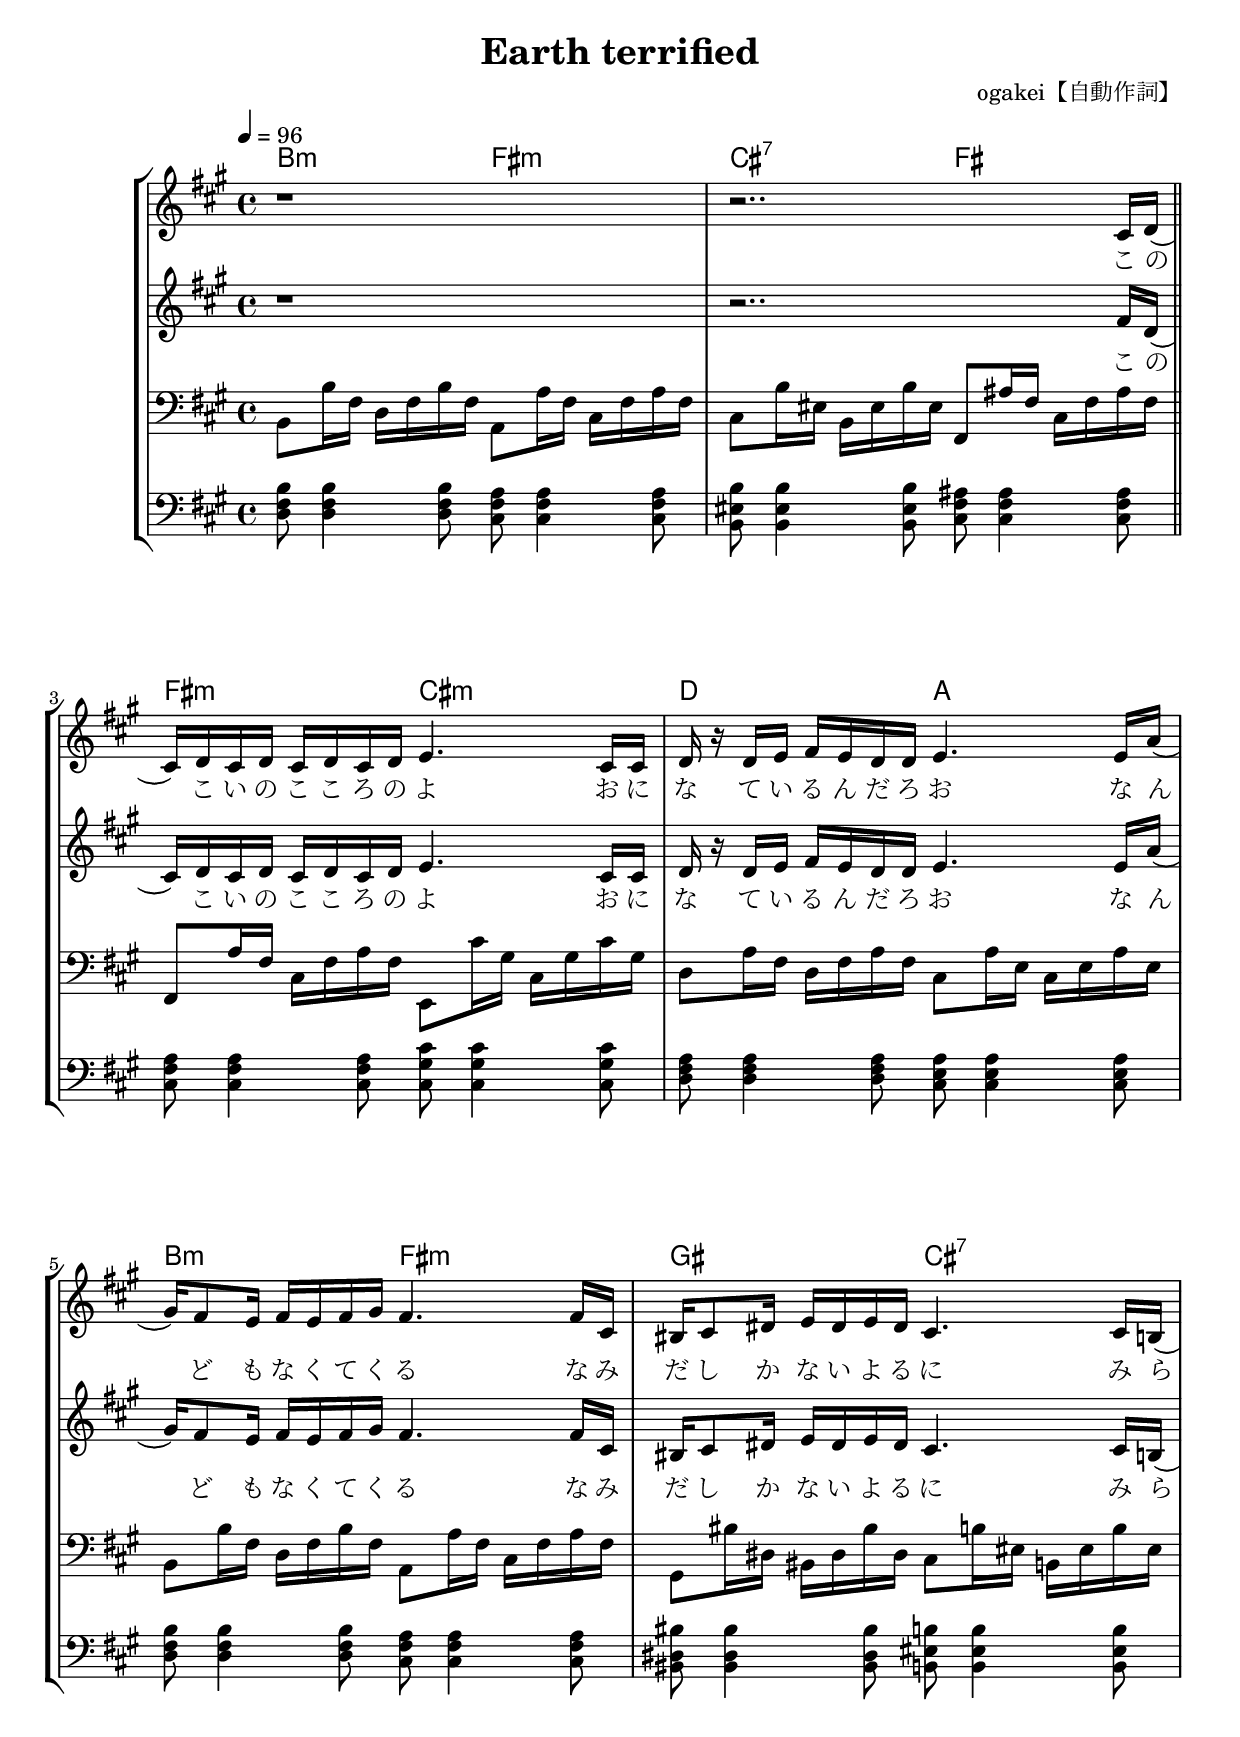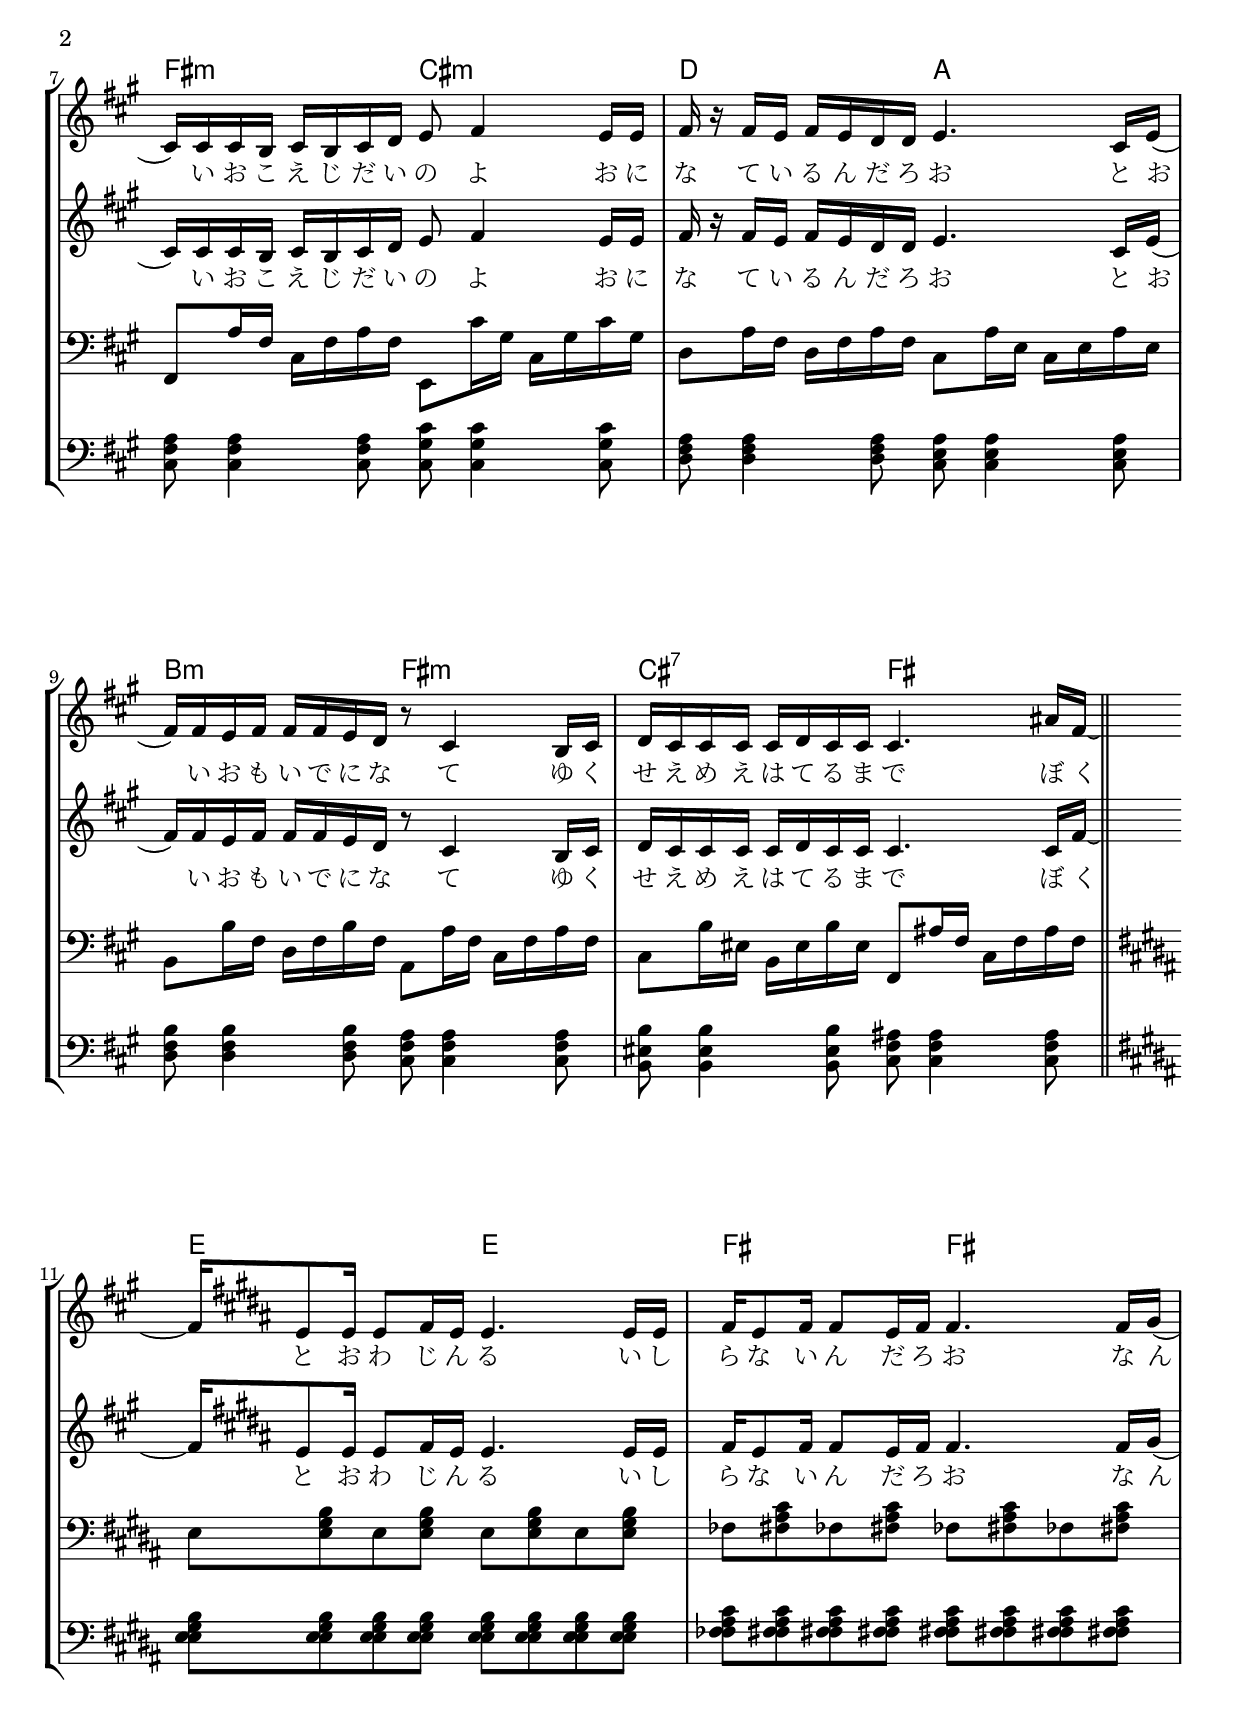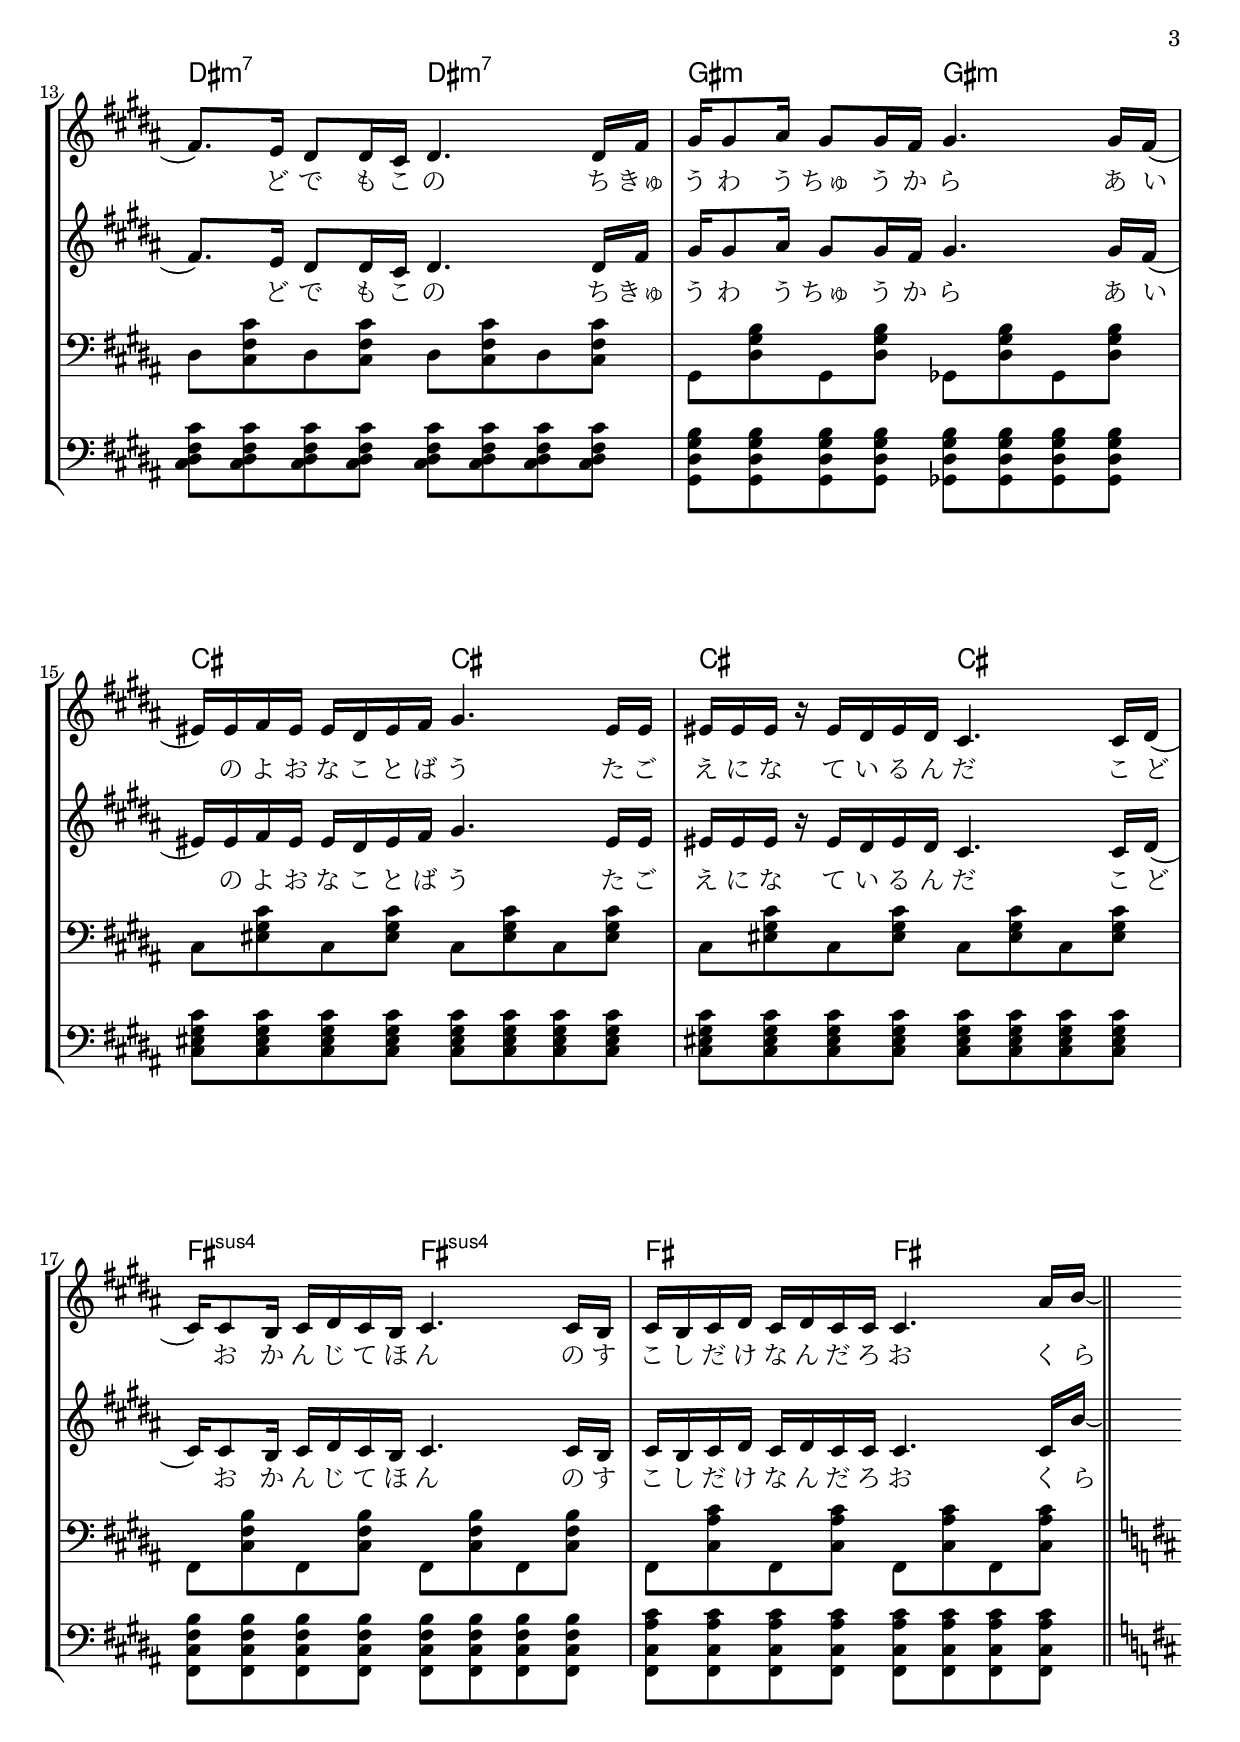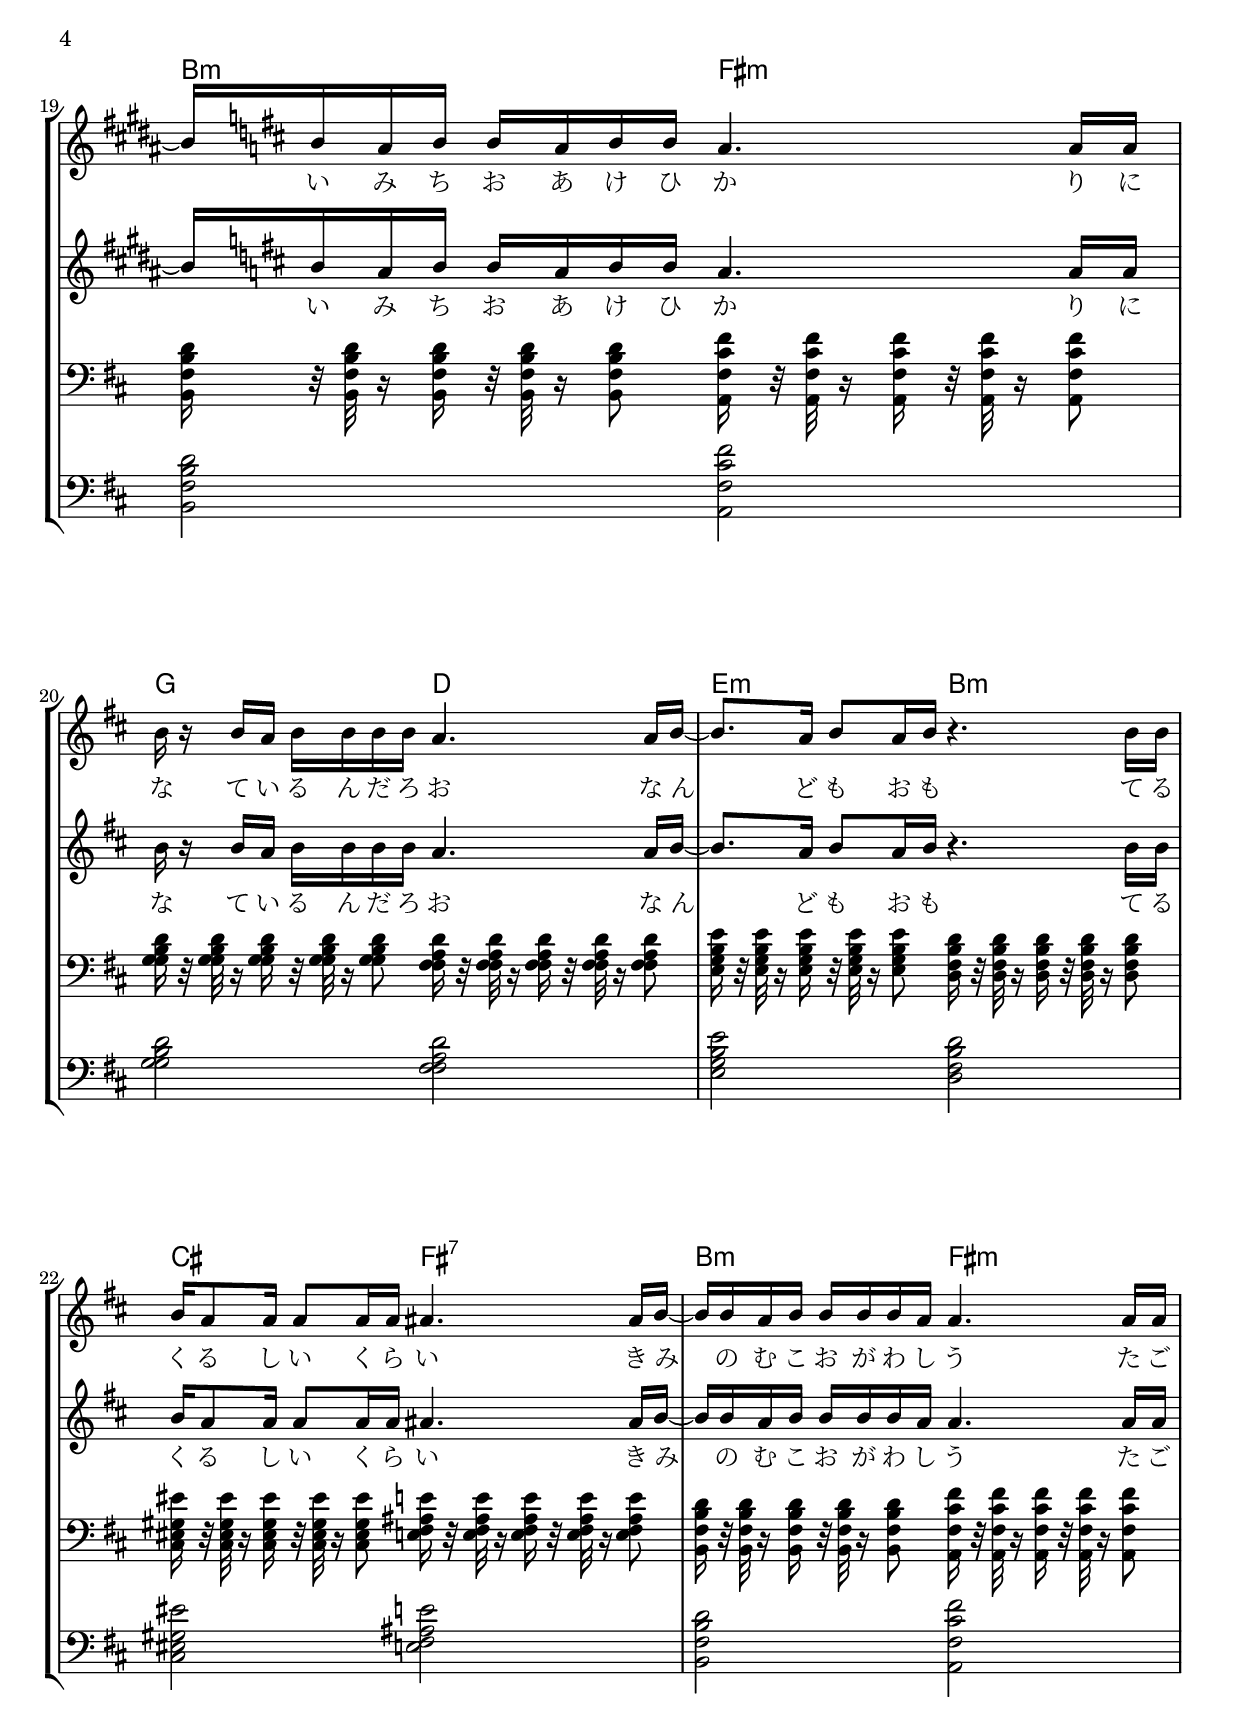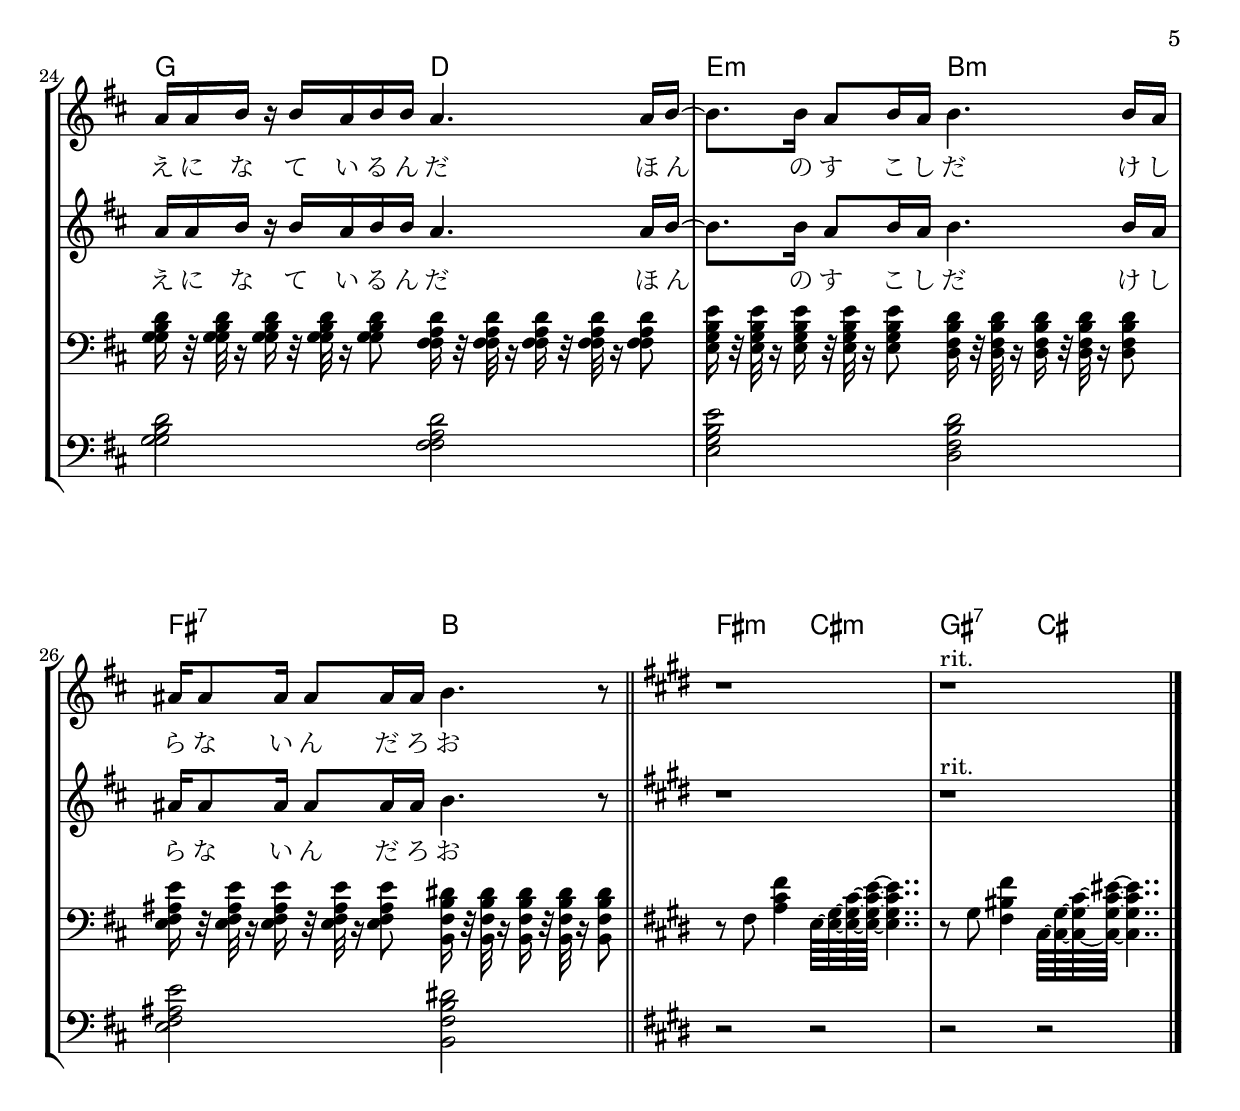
\version "2.12.1"

\header {
	title = \markup {"Earth terrified"}
	composer = \markup \center-column {ogakei【自動作詞】}
}

harmony = \chordmode {
	b2:m fis:m cis:7 fis 

	fis:m cis:m d a b:m fis:m gis cis:7 fis:m cis:m d a b:m fis:m cis:7 fis 

	e e fis fis dis:min7 dis:min7 gis:m gis:m cis cis cis cis fis:sus4 fis:sus4 fis fis 

	b:m fis:m g d e:m b:m cis fis:7 b:m fis:m g d e:m b:m fis:7 b 

	fis:m cis:m gis:7 cis 
}

melody = {
	\key a \major
	\tempo 4 = 96
	r1 | r2.. 
	\set Staff.midiInstrument = #"mmi0.48"
	cis'16  d'16 
	(cis'16)  d'16  cis'16  d'16  cis'16  d'16  cis'16  d'16  e'4.  cis'16  cis'16 
	d'16  r16  d'16  e'16  fis'16  e'16  d'16  d'16  e'4.  e'16  a'16 
	(gis'16)  fis'8  e'16  fis'16  e'16  fis'16  gis'16  fis'4.  fis'16  cis'16 
	bis16  cis'8  dis'16  e'16  dis'16  e'16  dis'16  cis'4.  cis'16  b16 
	(cis'16)  cis'16  cis'16  b16  cis'16  b16  cis'16  d'16  e'8  fis'4  e'16  e'16 
	fis'16  r16  fis'16  e'16  fis'16  e'16  d'16  d'16  e'4.  cis'16  e'16 
	(fis'16)  fis'16  e'16  fis'16  fis'16  fis'16  e'16  d'16  r8  cis'4  b16  cis'16 
	d'16  cis'16  cis'16  cis'16  cis'16  d'16  cis'16  cis'16  cis'4.  	\set Staff.midiInstrument = #"mmi0.48"
	ais'16  fis'16~ 
	fis'16  	\key b \major
e'8  e'16  e'8  fis'16  e'16  e'4.  e'16  e'16 
	fis'16  e'8  fis'16  fis'8  e'16  fis'16  fis'4.  fis'16  gis'16 
	(fis'8.)  e'16  dis'8  dis'16  cis'16  dis'4.  dis'16  fis'16 
	gis'16  gis'8  ais'16  gis'8  gis'16  fis'16  gis'4.  gis'16  fis'16 
	(eis'16)  eis'16  fis'16  eis'16  eis'16  dis'16  eis'16  fis'16  gis'4.  eis'16  eis'16 
	eis'16  eis'16  eis'16  r16  eis'16  dis'16  eis'16  dis'16  cis'4.  cis'16  dis'16 
	(cis'16)  cis'8  b16  cis'16  dis'16  cis'16  b16  cis'4.  cis'16  b16 
	cis'16  b16  cis'16  dis'16  cis'16  dis'16  cis'16  cis'16  cis'4.  	\set Staff.midiInstrument = #"mmi0.48"
	ais'16  b'16~ 
	b'16  	\key d \major
b'16  a'16  b'16  b'16  a'16  b'16  b'16  a'4.  a'16  a'16 
	b'16  r16  b'16  a'16  b'16  b'16  b'16  b'16  a'4.  a'16  b'16~ 
	b'8.  a'16  b'8  a'16  b'16  r4.  b'16  b'16 
	b'16  a'8  a'16  a'8  a'16  a'16  ais'4.  ais'16  b'16~ 
	b'16  b'16  a'16  b'16  b'16  b'16  b'16  a'16  a'4.  a'16  a'16 
	a'16  a'16  b'16  r16  b'16  a'16  b'16  b'16  a'4.  a'16  b'16~ 
	b'8.  b'16  a'8  b'16  a'16  b'4.  b'16  a'16 
	ais'16  ais'8  ais'16  ais'8  ais'16  ais'16  b'4.  	r8 	\key e \major
	r1 | r1^"rit." \bar "|."
}

words = \lyricmode {
	
	こ  の  こ  い  の  こ  こ  ろ  の  よ  お  に  な  て  い  る  ん  だ  ろ  お  な  ん  ど  も  な  く  て  く  る  な  み  だ  し  か  な  い  よ  る  に  み  ら  い  お  こ  え  じ  だ  い  の  よ  お  に  な  て  い  る  ん  だ  ろ  お  と  お  い  お  も  い  で  に  な  て  ゆ  く  せ  え  め  え  は  て  る  ま  で  
	ぼ  く  と  お  わ  じ  ん  る  い  し  ら  な  い  ん  だ  ろ  お  な  ん  ど  で  も  こ  の  ち  きゅ  う  わ  う  ちゅ  う  か  ら  あ  い  の  よ  お  な  こ  と  ば  う  た  ご  え  に  な  て  い  る  ん  だ  こ  ど  お  か  ん  じ  て  ほ  ん  の  す  こ  し  だ  け  な  ん  だ  ろ  お  
	く  ら  い  み  ち  お  あ  け  ひ  か  り  に  な  て  い  る  ん  だ  ろ  お  な  ん  ど  も  お  も  て  る  く  る  し  い  く  ら  い  き  み  の  む  こ  お  が  わ  し  う  た  ご  え  に  な  て  い  る  ん  だ  ほ  ん  の  す  こ  し  だ  け  し  ら  な  い  ん  だ  ろ  お  
	
}

secondmelody = {
	\key a \major
	\tempo 4 = 96
	r1 | r2.. 
	\set Staff.midiInstrument = #"fss0.32"
	fis'16  d'16 
	(cis'16)  d'16  cis'16  d'16  cis'16  d'16  cis'16  d'16  e'4.  cis'16  cis'16 
	d'16  r16  d'16  e'16  fis'16  e'16  d'16  d'16  e'4.  e'16  a'16 
	(gis'16)  fis'8  e'16  fis'16  e'16  fis'16  gis'16  fis'4.  fis'16  cis'16 
	bis16  cis'8  dis'16  e'16  dis'16  e'16  dis'16  cis'4.  cis'16  b16 
	(cis'16)  cis'16  cis'16  b16  cis'16  b16  cis'16  d'16  e'8  fis'4  e'16  e'16 
	fis'16  r16  fis'16  e'16  fis'16  e'16  d'16  d'16  e'4.  cis'16  e'16 
	(fis'16)  fis'16  e'16  fis'16  fis'16  fis'16  e'16  d'16  r8  cis'4  b16  cis'16 
	d'16  cis'16  cis'16  cis'16  cis'16  d'16  cis'16  cis'16  cis'4.  	\set Staff.midiInstrument = #"fss0.35"
	cis'16  fis'16~ 
	fis'16  	\key b \major
e'8  e'16  e'8  fis'16  e'16  e'4.  e'16  e'16 
	fis'16  e'8  fis'16  fis'8  e'16  fis'16  fis'4.  fis'16  gis'16 
	(fis'8.)  e'16  dis'8  dis'16  cis'16  dis'4.  dis'16  fis'16 
	gis'16  gis'8  ais'16  gis'8  gis'16  fis'16  gis'4.  gis'16  fis'16 
	(eis'16)  eis'16  fis'16  eis'16  eis'16  dis'16  eis'16  fis'16  gis'4.  eis'16  eis'16 
	eis'16  eis'16  eis'16  r16  eis'16  dis'16  eis'16  dis'16  cis'4.  cis'16  dis'16 
	(cis'16)  cis'8  b16  cis'16  dis'16  cis'16  b16  cis'4.  cis'16  b16 
	cis'16  b16  cis'16  dis'16  cis'16  dis'16  cis'16  cis'16  cis'4.  	\set Staff.midiInstrument = #"fss0.42"
	cis'16  b'16~ 
	b'16  	\key d \major
b'16  a'16  b'16  b'16  a'16  b'16  b'16  a'4.  a'16  a'16 
	b'16  r16  b'16  a'16  b'16  b'16  b'16  b'16  a'4.  a'16  b'16~ 
	b'8.  a'16  b'8  a'16  b'16  r4.  b'16  b'16 
	b'16  a'8  a'16  a'8  a'16  a'16  ais'4.  ais'16  b'16~ 
	b'16  b'16  a'16  b'16  b'16  b'16  b'16  a'16  a'4.  a'16  a'16 
	a'16  a'16  b'16  r16  b'16  a'16  b'16  b'16  a'4.  a'16  b'16~ 
	b'8.  b'16  a'8  b'16  a'16  b'4.  b'16  a'16 
	ais'16  ais'8  ais'16  ais'8  ais'16  ais'16  b'4.  	r8 	\key e \major
	r1 | r1^"rit." \bar "|."
}

secondwords = \lyricmode {
	
	こ  の  こ  い  の  こ  こ  ろ  の  よ  お  に  な  て  い  る  ん  だ  ろ  お  な  ん  ど  も  な  く  て  く  る  な  み  だ  し  か  な  い  よ  る  に  み  ら  い  お  こ  え  じ  だ  い  の  よ  お  に  な  て  い  る  ん  だ  ろ  お  と  お  い  お  も  い  で  に  な  て  ゆ  く  せ  え  め  え  は  て  る  ま  で  
	ぼ  く  と  お  わ  じ  ん  る  い  し  ら  な  い  ん  だ  ろ  お  な  ん  ど  で  も  こ  の  ち  きゅ  う  わ  う  ちゅ  う  か  ら  あ  い  の  よ  お  な  こ  と  ば  う  た  ご  え  に  な  て  い  る  ん  だ  こ  ど  お  か  ん  じ  て  ほ  ん  の  す  こ  し  だ  け  な  ん  だ  ろ  お  
	く  ら  い  み  ち  お  あ  け  ひ  か  り  に  な  て  い  る  ん  だ  ろ  お  な  ん  ど  も  お  も  て  る  く  る  し  い  く  ら  い  き  み  の  む  こ  お  が  わ  し  う  た  ご  え  に  な  て  い  る  ん  だ  ほ  ん  の  す  こ  し  だ  け  し  ら  な  い  ん  だ  ろ  お  
	
}

tempochange = {
	\tempo 4 = 96
	r1 | r1 \bar "||"
	\tempo 4 = 96
	r1 | r1 | r1 | r1 | r1 | r1 | r1 | r1 \bar "||"
	\tempo 4 = 96
	r1 | r1 | r1 | r1 | r1 | r1 | r1 | r1 \bar "||"
	\tempo 4 = 96
	r1 | r1 | r1 | r1 | r1 | r1 | r1 | r1 \bar "||"
	\tempo 4 = 96
	r1 | \tempo 4 = 72 r2 \tempo 4 = 64 r2 \bar "|."
}

mainacc = {
	\clef bass
	\set Staff.midiInstrument = #"Bright Acoustic"
	\key a \major
	\tempo 4 = 96
	b,8 b16 fis16   d16 fis16 b16 fis16
	a,8 a16 fis16   cis16 fis16 a16 fis16
	cis8 b16 eis16   b,16 eis16 b16 eis16
	fis,8 ais16 fis16   cis16 fis16 ais16 fis16
	\bar "||"

	\set Staff.midiInstrument = #"Bright Acoustic"
	fis,8 a16 fis16   cis16 fis16 a16 fis16
	e,8 cis'16 gis16   cis16 gis16 cis'16 gis16
	d8 a16 fis16   d16 fis16 a16 fis16
	cis8 a16 e16   cis16 e16 a16 e16
	b,8 b16 fis16   d16 fis16 b16 fis16
	a,8 a16 fis16   cis16 fis16 a16 fis16
	gis,8 bis16 dis16   bis,16 dis16 bis16 dis16
	cis8 b16 eis16   b,16 eis16 b16 eis16
	fis,8 a16 fis16   cis16 fis16 a16 fis16
	e,8 cis'16 gis16   cis16 gis16 cis'16 gis16
	d8 a16 fis16   d16 fis16 a16 fis16
	cis8 a16 e16   cis16 e16 a16 e16
	b,8 b16 fis16   d16 fis16 b16 fis16
	a,8 a16 fis16   cis16 fis16 a16 fis16
	cis8 b16 eis16   b,16 eis16 b16 eis16
	fis,8 ais16 fis16   cis16 fis16 ais16 fis16
	\bar "||"

	\set Staff.midiInstrument = #"Bright Acoustic"
	\key b \major
	e8 <e gis b> e <e gis b>
	e8 <e gis b> e <e gis b>
	fes8 <fis ais cis'> fes <fis ais cis'>
	fes8 <fis ais cis'> fes <fis ais cis'>
	dis8 <cis fis cis'> dis <cis fis cis'>
	dis8 <cis fis cis'> dis <cis fis cis'>
	gis,8 <dis gis b> gis, <dis gis b>
	ges,8 <dis gis b> ges, <dis gis b>
	cis8 <eis gis cis'> cis <eis gis cis'>
	cis8 <eis gis cis'> cis <eis gis cis'>
	cis8 <eis gis cis'> cis <eis gis cis'>
	cis8 <eis gis cis'> cis <eis gis cis'>
	fis,8 <cis fis b> fis, <cis fis b>
	fis,8 <cis fis b> fis, <cis fis b>
	fis,8 <cis ais cis'> fis, <cis ais cis'>
	fis,8 <cis ais cis'> fis, <cis ais cis'>
	\bar "||"

	\set Staff.midiInstrument = #"Bright Acoustic"
	\key d \major
	<b, fis b d'>16 r32 <b, fis b d'>32 r16     <b, fis b d'>16 r32 <b, fis b d'>32 r16     <b, fis b d'>8
	<a, fis cis' fis'>16 r32 <a, fis cis' fis'>32 r16     <a, fis cis' fis'>16 r32 <a, fis cis' fis'>32 r16     <a, fis cis' fis'>8
	<g g b d'>16 r32 <g g b d'>32 r16     <g g b d'>16 r32 <g g b d'>32 r16     <g g b d'>8
	<fis fis a d'>16 r32 <fis fis a d'>32 r16     <fis fis a d'>16 r32 <fis fis a d'>32 r16     <fis fis a d'>8
	<e g b e'>16 r32 <e g b e'>32 r16     <e g b e'>16 r32 <e g b e'>32 r16     <e g b e'>8
	<d fis b d'>16 r32 <d fis b d'>32 r16     <d fis b d'>16 r32 <d fis b d'>32 r16     <d fis b d'>8
	<cis eis gis eis'>16 r32 <cis eis gis eis'>32 r16     <cis eis gis eis'>16 r32 <cis eis gis eis'>32 r16     <cis eis gis eis'>8
	<fis e ais e'>16 r32 <fis e ais e'>32 r16     <fis e ais e'>16 r32 <fis e ais e'>32 r16     <fis e ais e'>8
	<b, fis b d'>16 r32 <b, fis b d'>32 r16     <b, fis b d'>16 r32 <b, fis b d'>32 r16     <b, fis b d'>8
	<a, fis cis' fis'>16 r32 <a, fis cis' fis'>32 r16     <a, fis cis' fis'>16 r32 <a, fis cis' fis'>32 r16     <a, fis cis' fis'>8
	<g g b d'>16 r32 <g g b d'>32 r16     <g g b d'>16 r32 <g g b d'>32 r16     <g g b d'>8
	<fis fis a d'>16 r32 <fis fis a d'>32 r16     <fis fis a d'>16 r32 <fis fis a d'>32 r16     <fis fis a d'>8
	<e g b e'>16 r32 <e g b e'>32 r16     <e g b e'>16 r32 <e g b e'>32 r16     <e g b e'>8
	<d fis b d'>16 r32 <d fis b d'>32 r16     <d fis b d'>16 r32 <d fis b d'>32 r16     <d fis b d'>8
	<fis e ais e'>16 r32 <fis e ais e'>32 r16     <fis e ais e'>16 r32 <fis e ais e'>32 r16     <fis e ais e'>8
	<b, fis b dis'>16 r32 <b, fis b dis'>32 r16     <b, fis b dis'>16 r32 <b, fis b dis'>32 r16     <b, fis b dis'>8
	\bar "||"

	\set Staff.midiInstrument = #"String Ensemble 2"
	\key e \major
	r8 fis8 <a cis' fis'>4
	e64~ <e~ gis~> <e~ gis~ cis'~> <e gis cis' e'>~ <e gis cis' e'>4..
	r8 gis8 <fis bis fis'>4
	cis64~ <cis~ gis~> <cis~ gis~ cis'~> <cis gis cis' eis'>~ <cis gis cis' eis'>4..
	\bar "|."
}

subacc = {
	\clef bass
	\set Staff.midiInstrument = #"Electric Piano 1"
	\key a \major
	\tempo 4 = 96
	<d fis b>8 <d fis b>4 <d fis b>8
	<cis fis a>8 <cis fis a>4 <cis fis a>8
	<b, eis b>8 <b, eis b>4 <b, eis b>8
	<cis fis ais>8 <cis fis ais>4 <cis fis ais>8
	\bar "||"

	\set Staff.midiInstrument = #"Electric Piano 1"
	<cis fis a>8 <cis fis a>4 <cis fis a>8
	<cis gis cis'>8 <cis gis cis'>4 <cis gis cis'>8
	<d fis a>8 <d fis a>4 <d fis a>8
	<cis e a>8 <cis e a>4 <cis e a>8
	<d fis b>8 <d fis b>4 <d fis b>8
	<cis fis a>8 <cis fis a>4 <cis fis a>8
	<bis, dis bis>8 <bis, dis bis>4 <bis, dis bis>8
	<b, eis b>8 <b, eis b>4 <b, eis b>8
	<cis fis a>8 <cis fis a>4 <cis fis a>8
	<cis gis cis'>8 <cis gis cis'>4 <cis gis cis'>8
	<d fis a>8 <d fis a>4 <d fis a>8
	<cis e a>8 <cis e a>4 <cis e a>8
	<d fis b>8 <d fis b>4 <d fis b>8
	<cis fis a>8 <cis fis a>4 <cis fis a>8
	<b, eis b>8 <b, eis b>4 <b, eis b>8
	<cis fis ais>8 <cis fis ais>4 <cis fis ais>8
	\bar "||"

	\set Staff.midiInstrument = #"Electric Piano 1"
	\key b \major
	<e e gis b>8 <e e gis b>8 <e e gis b>8 <e e gis b>8
	<e e gis b>8 <e e gis b>8 <e e gis b>8 <e e gis b>8
	<fes fis ais cis'>8 <fes fis ais cis'>8 <fes fis ais cis'>8 <fes fis ais cis'>8
	<fes fis ais cis'>8 <fes fis ais cis'>8 <fes fis ais cis'>8 <fes fis ais cis'>8
	<dis cis fis cis'>8 <dis cis fis cis'>8 <dis cis fis cis'>8 <dis cis fis cis'>8
	<dis cis fis cis'>8 <dis cis fis cis'>8 <dis cis fis cis'>8 <dis cis fis cis'>8
	<gis, dis gis b>8 <gis, dis gis b>8 <gis, dis gis b>8 <gis, dis gis b>8
	<ges, dis gis b>8 <ges, dis gis b>8 <ges, dis gis b>8 <ges, dis gis b>8
	<cis eis gis cis'>8 <cis eis gis cis'>8 <cis eis gis cis'>8 <cis eis gis cis'>8
	<cis eis gis cis'>8 <cis eis gis cis'>8 <cis eis gis cis'>8 <cis eis gis cis'>8
	<cis eis gis cis'>8 <cis eis gis cis'>8 <cis eis gis cis'>8 <cis eis gis cis'>8
	<cis eis gis cis'>8 <cis eis gis cis'>8 <cis eis gis cis'>8 <cis eis gis cis'>8
	<fis, cis fis b>8 <fis, cis fis b>8 <fis, cis fis b>8 <fis, cis fis b>8
	<fis, cis fis b>8 <fis, cis fis b>8 <fis, cis fis b>8 <fis, cis fis b>8
	<fis, cis ais cis'>8 <fis, cis ais cis'>8 <fis, cis ais cis'>8 <fis, cis ais cis'>8
	<fis, cis ais cis'>8 <fis, cis ais cis'>8 <fis, cis ais cis'>8 <fis, cis ais cis'>8
	\bar "||"

	\set Staff.midiInstrument = #"String Ensemble 1"
	\key d \major
	<b, fis b d'>2
	<a, fis cis' fis'>2
	<g g b d'>2
	<fis fis a d'>2
	<e g b e'>2
	<d fis b d'>2
	<cis eis gis eis'>2
	<fis e ais e'>2
	<b, fis b d'>2
	<a, fis cis' fis'>2
	<g g b d'>2
	<fis fis a d'>2
	<e g b e'>2
	<d fis b d'>2
	<fis e ais e'>2
	<b, fis b dis'>2
	\bar "||"

	\set Staff.midiInstrument = #"Acoustic grand"
	\key e \major
	r2
	r2
	r2
	r2
	\bar "|."
}

percA = {
	\drummode {
	cymr4 cymr4 cymr4 cymr4  |cymr4 cymr8 cymr16 cymr16 cymr4 cymr4  \bar "||"
	cymr4 cymr4 cymr4 cymr4  |cymr4 cymr8 cymr16 cymr16 cymr4 cymr4  |cymr4 cymr4 cymr4 cymr4  |cymr4 cymr2.  |cymr4 cymr4 cymr4 cymr4  |cymr4 cymr8 cymr16 cymr16 cymr4 cymr4  |cymr4 cymr4 cymr4 cymr4  |cymr4 cymr2.  \bar "||"
	cymr4 cymr4 cymr4 cymr4  |cymr4 cymr8 cymr16 cymr16 cymr4 cymr4  |cymr4 cymr4 cymr4 cymr4  |cymr4 cymr2.  |cymr4 cymr4 cymr4 cymr4  |cymr4 cymr8 cymr16 cymr16 cymr4 cymr4  |cymr4 cymr4 cymr4 cymr4  |cymr4 cymr2.  \bar "||"
	cymr4 cymr4 cymr4 cymr4  |cymr4 cymr8 cymr16 cymr16 cymr4 cymr4  |cymr4 cymr4 cymr4 cymr4  |cymr4 cymr2.  |cymr4 cymr4 cymr4 cymr4  |cymr4 cymr8 cymr16 cymr16 cymr4 cymr4  |cymr4 cymr4 cymr4 cymr4  |cymr4 cymr2.  \bar "||"
	cymr4 cymr4 cymr4 cymr4  |cymr4 cymr8 cymr16 cymr16 cymr4 cymr4  \bar "|."
	}
}

percB = {
	\drummode {
	r2 sn2  |r2 sn2  \bar "||"
	r2 sn2  |r2 sn2  |r2 sn2  |r8 sn8 sn2.  |r2 sn2  |r2 sn2  |r2 sn2  |r8 sn8 sn2.  \bar "||"
	r2 sn2  |r2 sn2  |r2 sn2  |r8 sn8 sn2.  |r2 sn2  |r2 sn2  |r2 sn2  |r8 sn8 sn2.  \bar "||"
	r2 sn2  |r2 sn2  |r2 sn2  |r8 sn8 sn2.  |r2 sn2  |r2 sn2  |r2 sn2  |r8 sn8 sn2.  \bar "||"
	r2 sn2  |r2 sn2  \bar "|."
	}
}

percC = {
	\drummode {
	bd2. r8 bd8  |bd2 r8 bd4.  \bar "||"
	bd2. r8 bd8  |bd2. r8 bd8  |bd2. r8 bd8  |bd4. bd8 bd4. bd8  |bd2. r8 bd8  |bd2. r8 bd8  |bd2. r8 bd8  |bd2 r8 bd4.  \bar "||"
	bd2. r8 bd8  |bd2. r8 bd8  |bd2. r8 bd8  |bd4. bd8 bd4. bd8  |bd2. r8 bd8  |bd2. r8 bd8  |bd2. r8 bd8  |bd2 r8 bd4.  \bar "||"
	bd2. r8 bd8  |bd2. r8 bd8  |bd2. r8 bd8  |bd4. bd8 bd4. bd8  |bd2. r8 bd8  |bd2. r8 bd8  |bd2. r8 bd8  |bd2 r8 bd4.  \bar "||"
	bd2. r8 bd8  |bd2 r8 bd4.  \bar "|."
	}
}

percD = {
	\drummode {
	r1 |r8. tommh8. tommh2 r8  \bar "||"
	r1 |r1 |r1 |r2 r8 tommh8 tommh4  |r1 |r1 |r1 |r8. tommh8. tommh2 r8  \bar "||"
	r1 |r1 |r1 |r2 r8 tommh8 tommh4  |r1 |r1 |r1 |r8. tommh8. tommh2 r8  \bar "||"
	r1 |r1 |r1 |r2 r8 tommh8 tommh4  |r1 |r1 |r1 |r8. tommh8. tommh2 r8  \bar "||"
	r1 |r8. tommh8. tommh2 r8  \bar "|."
	}
}

percE = {
	\drummode {
	r1 |r2. toml8 toml8  \bar "||"
	r1 |r1 |r1 |r2. r8 toml8  |r1 |r1 |r1 |r2. toml8 toml8  \bar "||"
	r1 |r1 |r1 |r2. r8 toml8  |r1 |r1 |r1 |r2. toml8 toml8  \bar "||"
	r1 |r1 |r1 |r2. r8 toml8  |r1 |r1 |r1 |r2. toml8 toml8  \bar "||"
	r1 |r2. toml8 toml8  \bar "|."
	}
}

percF = {
	\drummode {
	r1 |hho1  \bar "||"
	r1 |r1 |r1 |r1 |r1 |r1 |r1 |hho1  \bar "||"
	r1 |r1 |r1 |r1 |r1 |r1 |r1 |hho1  \bar "||"
	r1 |r1 |r1 |r1 |r1 |r1 |r1 |hho1  \bar "||"
	r1 |hho1  \bar "|."
	}
}

\score {
	<<
		\new StaffGroup <<
			\new ChordNames {\harmony}
			\new Voice = "melody" {\melody}
			\new Lyrics \lyricsto "melody" \words
			\new Voice = "secondmelody" {\secondmelody}
			\new Lyrics \lyricsto "secondmelody" \secondwords
			\new Staff = "mainacc" {\mainacc}
			\new Staff = "subacc" {\subacc}
		>>
	>>
	\layout { }
}
